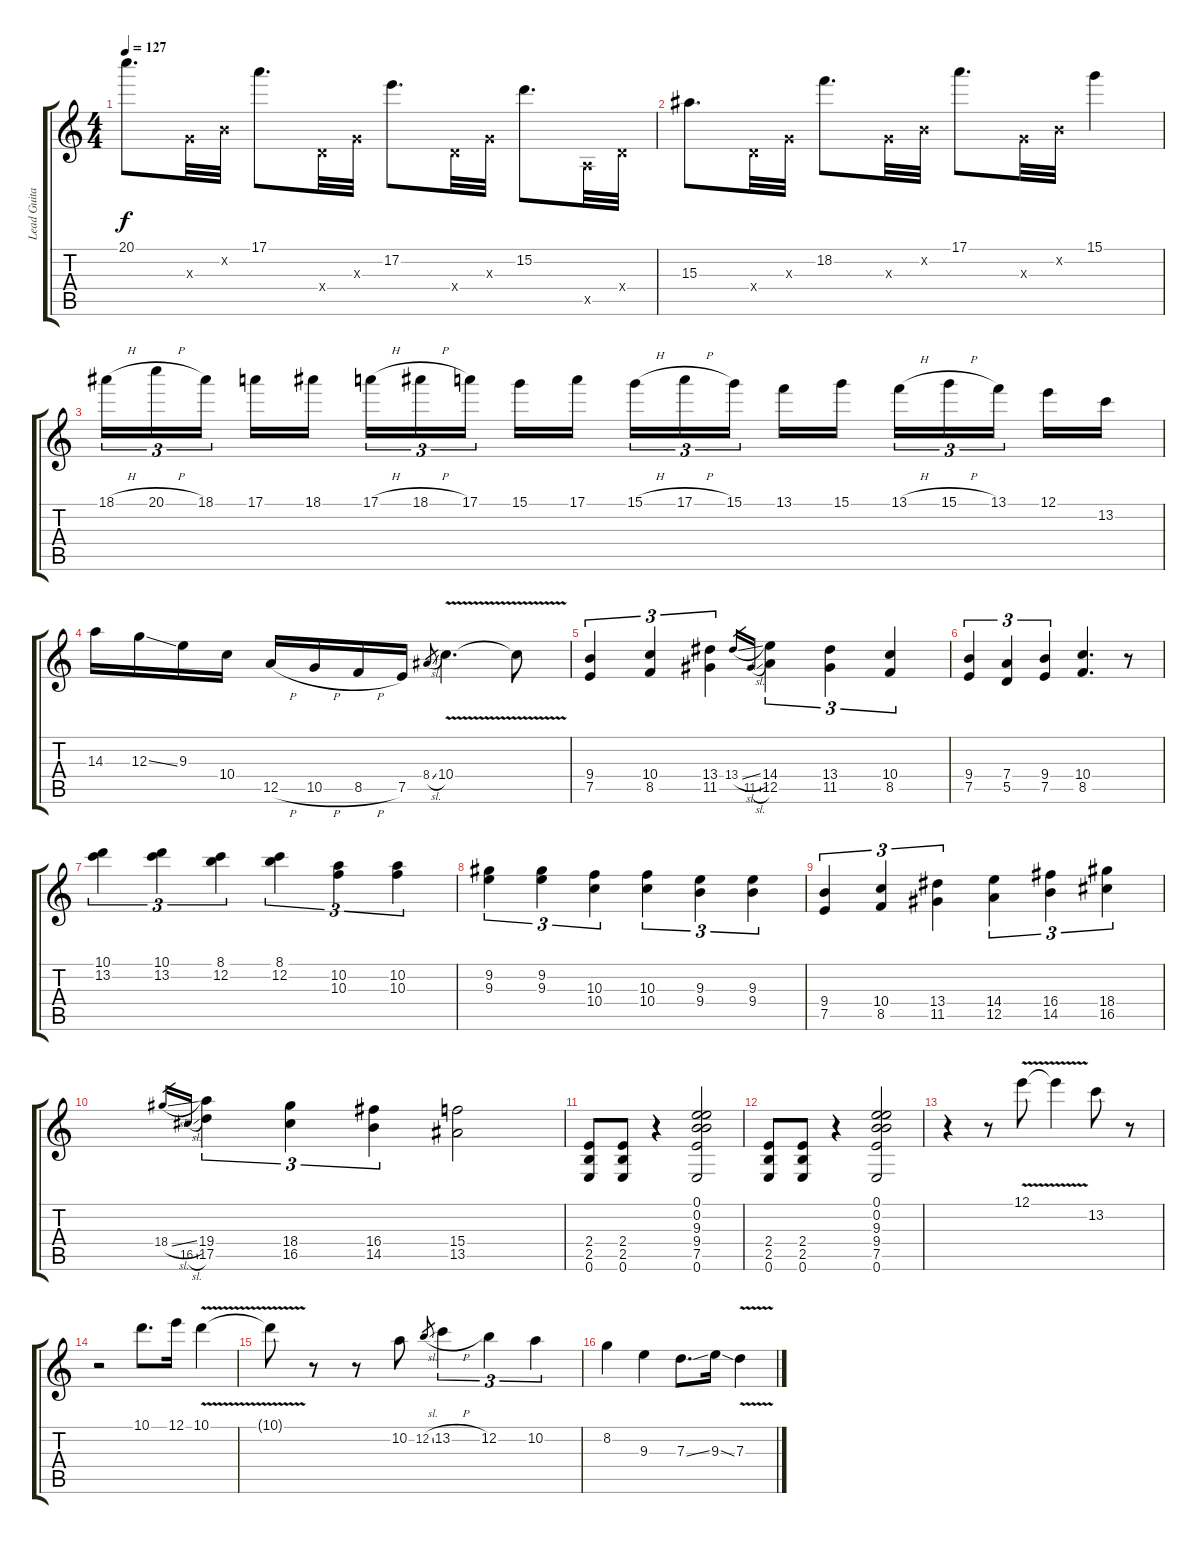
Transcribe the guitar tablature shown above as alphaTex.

\track ("Lead Guitar" "Lead Guita") {instrument distortionguitar}
\staff {score tabs}
\tuning (E4 B3 G3 D3 A2 E2) {hide}
\ts (4 4)
\tempo 127
\clef g2
\ks c
20.1.8{d dy f} 0.3{x}.32 0.2{x}.32 17.1.8{d} 0.4{x}.32 0.3{x}.32 17.2.8{d} 0.4{x}.32 0.3{x}.32 15.2.8{d} 0.5{x}.32 0.4{x}.32 |
15.3.8{d} 0.4{x}.32 0.3{x}.32 18.2.8{d} 0.3{x}.32 0.2{x}.32 17.1.8{d} 0.3{x}.32 0.2{x}.32 15.1.4 |
18.1{h}.16{tu (3 2)} 20.1{h}.16{tu (3 2)} 18.1.16{tu (3 2) beam splitsecondary} 17.1.16 18.1.16 17.1{h}.16{tu (3 2)} 18.1{h}.16{tu (3 2)} 17.1.16{tu (3 2) beam splitsecondary} 15.1.16 17.1.16 15.1{h}.16{tu (3 2)} 17.1{h}.16{tu (3 2)} 15.1.16{tu (3 2) beam splitsecondary} 13.1.16 15.1.16 13.1{h}.16{tu (3 2)} 15.1{h}.16{tu (3 2)} 13.1.16{tu (3 2) beam splitsecondary} 12.1.16 13.2.16 |
14.3.16 12.3{ss}.16 9.3.16 10.4.16 12.5{h}.16 10.5{h}.16 8.5{h}.16 7.5.16 8.4{sl}.8{gr} 10.4{v}.4{d} 10.4{t}.8 |
(9.4 7.5).4{tu (3 2) volume 16 instrument electricguitarclean} (10.4 8.5).4{tu (3 2)} (13.4 11.5).4{tu (3 2)} 13.4{sl}.16{gr} 11.5{sl}.16{gr} (14.4 12.5).4{tu (3 2)} (13.4 11.5).4{tu (3 2)} (10.4 8.5).4{tu (3 2)} |
(9.4 7.5).4{tu (3 2)} (7.4 5.5).4{tu (3 2)} (9.4 7.5).4{tu (3 2)} (10.4 8.5).4{d} r.8 |
(10.1 13.2).4{tu (3 2)} (10.1 13.2).4{tu (3 2)} (8.1 12.2).4{tu (3 2)} (8.1 12.2).4{tu (3 2)} (10.2 10.3).4{tu (3 2)} (10.2 10.3).4{tu (3 2)} |
(9.2 9.3).4{tu (3 2)} (9.2 9.3).4{tu (3 2)} (10.3 10.4).4{tu (3 2)} (10.3 10.4).4{tu (3 2)} (9.3 9.4).4{tu (3 2)} (9.3 9.4).4{tu (3 2)} |
(9.4 7.5).4{tu (3 2)} (10.4 8.5).4{tu (3 2)} (13.4 11.5).4{tu (3 2)} (14.4 12.5).4{tu (3 2)} (16.4 14.5).4{tu (3 2)} (18.4 16.5).4{tu (3 2)} |
18.4{sl}.16{gr} 16.5{sl}.16{gr} (19.4 17.5).4{tu (3 2)} (18.4 16.5).4{tu (3 2)} (16.4 14.5).4{tu (3 2)} (15.4 13.5).2 |
(2.4 2.5 0.6).8{volume 14 instrument distortionguitar} (2.4 2.5 0.6).8 r.4 (0.1 0.2 9.3 9.4 7.5 0.6).2 |
(2.4 2.5 0.6).8 (2.4 2.5 0.6).8 r.4 (0.1 0.2 9.3 9.4 7.5 0.6).2 |
r.4 r.8 12.1{v}.8 12.1{t}.4 13.2.8 r.8 |
r.2 10.1.8{d} 12.1.16 10.1{v}.4 |
10.1{t}.8 r.8 r.8 10.2.8 12.2{sl}.8{gr} 13.2{h}.4{tu (3 2)} 12.2.4{tu (3 2)} 10.2.4{tu (3 2)} |
8.2.4 9.3.4 7.3{ss}.8{d} 9.3{ss}.16 7.3{v}.4
